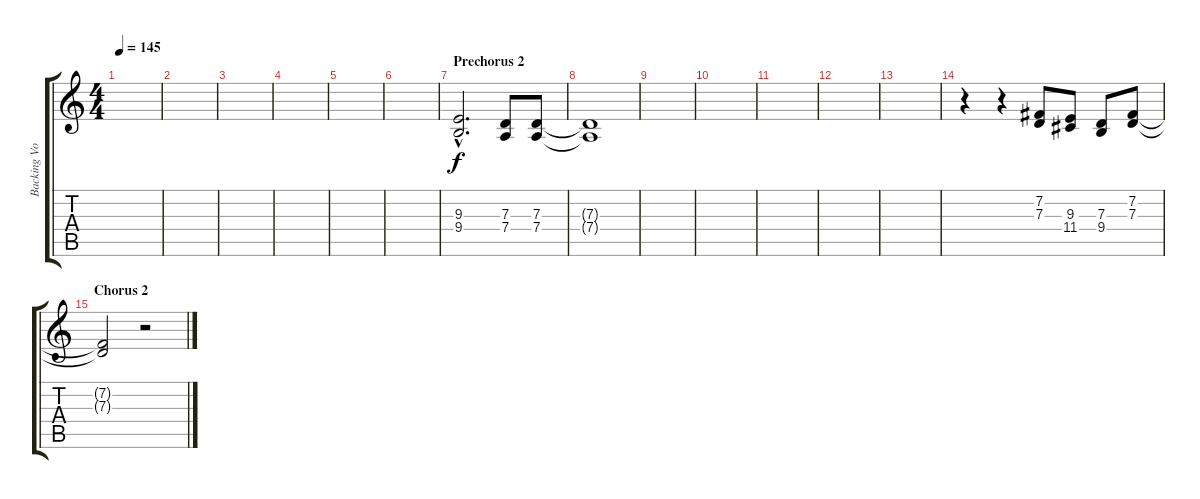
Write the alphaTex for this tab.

\track ("Backing Vocals" "Backing Vo") {instrument choiraahs}
\staff {score tabs}
\tuning (E4 B3 G3 D3 A2 E2) {hide}
\ts (4 4)
\tempo 145
\clef g2
\ks c
|
|
|
|
|
|
\section ("" "Prechorus 2")
(9.3{hac} 9.4{hac}).2{d} (7.3 7.4).8 (7.3 7.4).8 |
(7.3{t} 7.4{t}).1 |
|
|
|
|
|
r.4 r.4 (7.2 7.3).8 (9.3 11.4).8 (7.3 9.4).8 (7.2 7.3).8 |
\section ("" "Chorus 2")
(7.2{t} 7.3{t}).2 r.2
